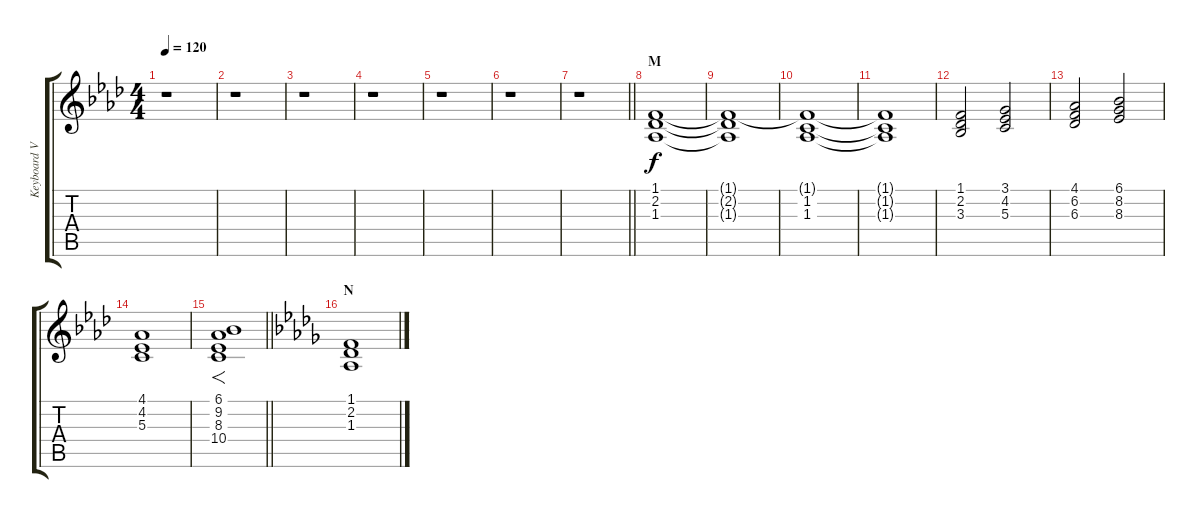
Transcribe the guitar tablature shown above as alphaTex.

\track ("Keyboard V" "Keyboard V") {instrument pad2warm}
\staff {score tabs}
\tuning (E4 B3 G3 D3 A2 E2) {hide}
\ts (4 4)
\tempo 120
\clef g2
\ks ab
r.1{dy f} |
r.1 |
r.1 |
r.1 |
r.1 |
r.1 |
\barLineRight lightlight
r.1 |
\section ("" "M")
(1.1 2.2 1.3).1 |
(1.1{t} 2.2{t} 1.3{t}).1 |
(1.1{t} 1.2 1.3).1 |
(1.1{t} 1.2{t} 1.3{t}).1 |
(1.1 2.2 3.3).2 (3.1 4.2 5.3).2 |
(4.1 6.2 6.3).2 (6.1 8.2 8.3).2 |
(4.1 4.2 5.3).1 |
\barLineRight lightlight
(6.1 9.2 8.3 10.4).1{f} |
\section ("" "N")
\ks db
(1.1 2.2 1.3).1
